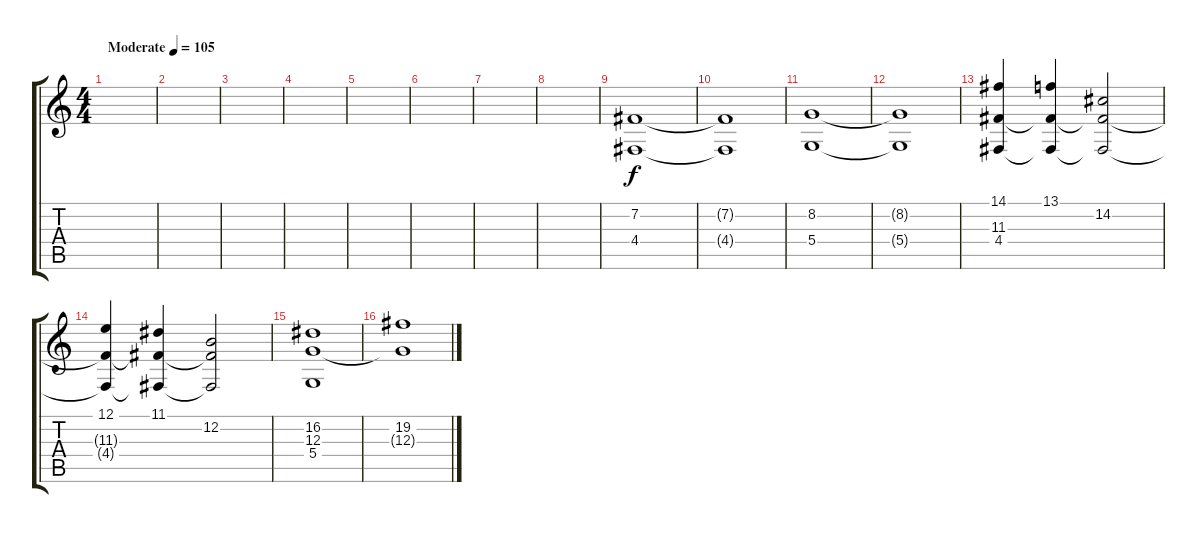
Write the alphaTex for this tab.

\track "" {instrument synthstrings2}
\staff {score tabs}
\tuning (E4 B3 G3 D3 A2 E2) {hide}
\ts (4 4)
\tempo (105 "Moderate")
\clef g2
\ks c
|
|
|
|
|
|
|
|
(7.2 4.4).1 |
(7.2{t} 4.4{t}).1 |
(8.2 5.4).1 |
(8.2{t} 5.4{t}).1 |
(14.1 11.3 4.4).4 (13.1 11.3{t} 4.4{t}).4 (14.2 11.3{t} 4.4{t}).2 |
(12.1 11.3{t} 4.4{t}).4 (11.1 11.3{t} 4.4{t}).4 (12.2 11.3{t} 4.4{t}).2 |
(16.2 12.3 5.4).1 |
(19.2 12.3{t}).1
